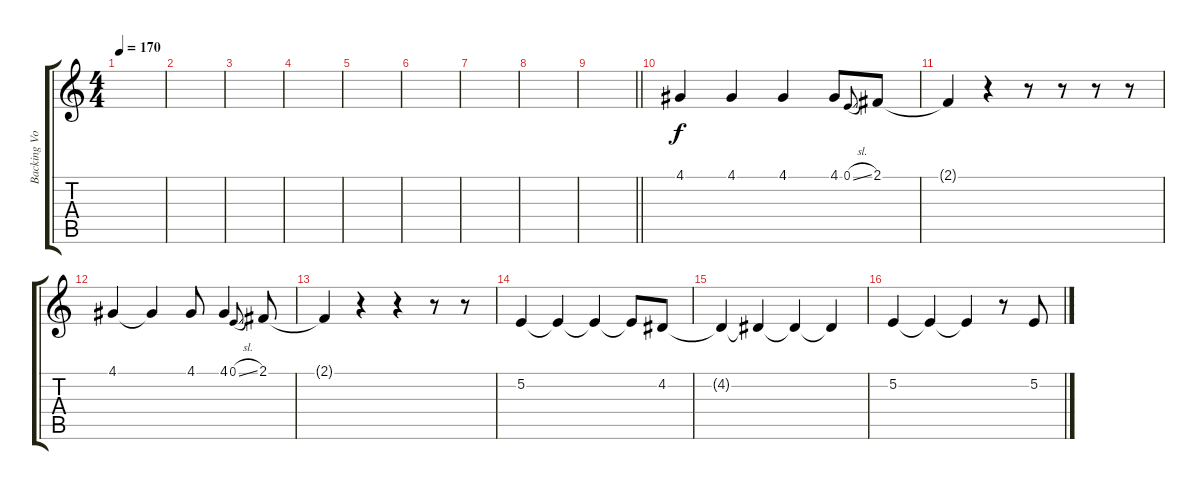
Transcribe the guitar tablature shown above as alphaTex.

\track ("Backing Vocals" "Backing Vo") {instrument bassoon}
\staff {score tabs}
\tuning (E4 B3 G3 D3 A2 E2) {hide}
\ts (4 4)
\tempo 170
\clef g2
\ks c
|
|
|
|
|
|
|
|
\barLineRight lightlight
|
4.1.4 4.1.4 4.1.4 4.1.8 0.1{sl}.8{gr onbeat} 2.1.8 |
2.1{t}.4 r.4 r.8 r.8 r.8 r.8 |
4.1.4 4.1{t}.4 4.1.8 4.1.4 0.1{sl}.8{gr onbeat} 2.1.8 |
2.1{t}.4 r.4 r.4 r.8 r.8 |
5.2.4 5.2{t}.4 5.2{t}.4 5.2{t}.8 4.2.8 |
4.2{t}.4 4.2{t}.4 4.2{t}.4 4.2{t}.4 |
5.2.4 5.2{t}.4 5.2{t}.4 r.8 5.2.8
